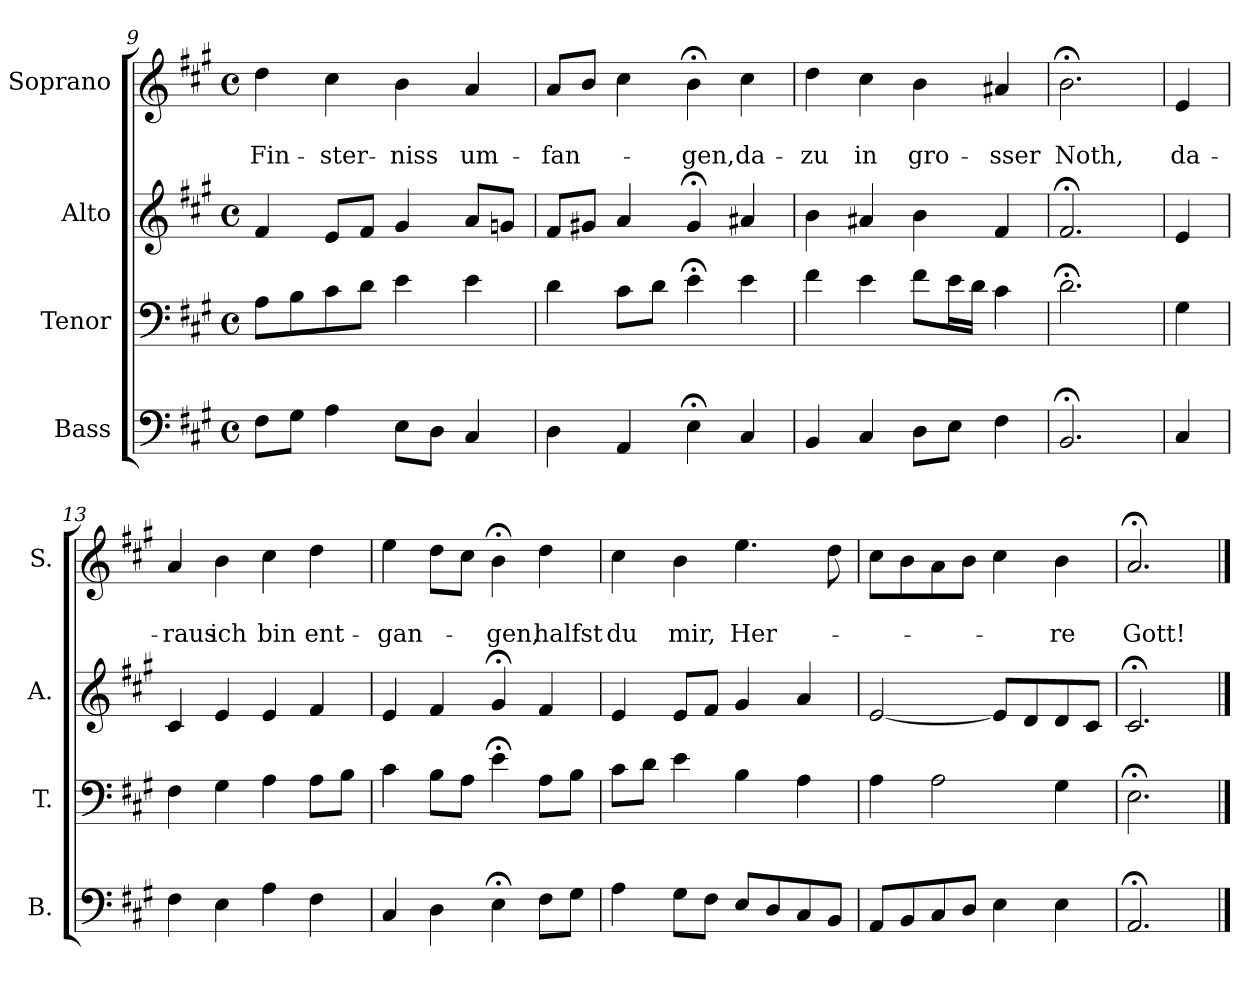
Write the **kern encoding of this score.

**kern	**kern	**kern	**kern	**text	**text
*part4	*part3	*part2	*part1	*part1	*part1
*staff4	*staff3	*staff2	*staff1	*staff1	*staff1
*I"Bass	*I"Tenor	*I"Alto	*I"Soprano	*	*
*I'B.	*I'T.	*I'A.	*I'S.	*	*
*clefF4	*clefF4	*clefG2	*clefG2	*	*
*k[f#c#g#]	*k[f#c#g#]	*k[f#c#g#]	*k[f#c#g#]	*	*
*A:	*A:	*A:	*A:	*	*
*M4/4	*M4/4	*M4/4	*M4/4	*	*
*met(c)	*met(c)	*met(c)	*met(c)	*	*
=9	=9	=9	=9	=9	=9
8F#\L	8A\L	4f#/	4dd\	.	Fin-
8G#\J	8B\	.	.	.	.
4A\	8c#\	8e/L	4cc#\	.	-ster-
.	8d\J	8f#/J	.	.	.
8E\L	4e\	4g#/	4b\	.	-niss
8D\J	.	.	.	.	.
4C#/	4e\	8a/L	4a/	.	um-
.	.	8gn/J	.	.	.
=10	=10	=10	=10	=10	=10
4D\	4d\	8f#/L	8a/L	.	-fan-
.	.	8g#X/J	8b/J	.	.
4AA/	8c#\L	4a/	4cc#\	.	.
.	8d\J	.	.	.	.
4E;<\	4e;<\	4g#;</	4b;<\	.	-gen,
4C#/	4e\	4a#X/	4cc#\	.	da-
=11	=11	=11	=11	=11	=11
4BB/	4f#\	4b\	4dd\	.	-zu
4C#/	4e\	4a#X/	4cc#\	.	in
8D\L	8f#\L	4b\	4b\	.	gro-
8E\J	16e\L	.	.	.	.
.	16d\JJ	.	.	.	.
4F#\	4c#\	4f#/	4a#X/	.	-sser
=12	=12	=12	=12	=12	=12
2.BB;</	2.d;<\	2.f#;</	2.b;<\	.	Noth,
!!LO:LB:g=z
=12a	=12a	=12a	=12a	=12a	=12a
4C#/	4G#\	4e/	4e/	.	da-
=13	=13	=13	=13	=13	=13
4F#\	4F#\	4c#/	4a/	.	-raus
4E\	4G#\	4e/	4b\	.	ich
4A\	4A\	4e/	4cc#\	.	bin
4F#\	8A\L	4f#/	4dd\	.	ent-
.	8B\J	.	.	.	.
=14	=14	=14	=14	=14	=14
4C#/	4c#\	4e/	4ee\	.	-gan-
4D\	8B\L	4f#/	8dd\L	.	.
.	8A\J	.	8cc#\J	.	.
4E;<\	4e;<\	4g#;</	4b;<\	.	-gen,
8F#\L	8A\L	4f#/	4dd\	.	halfst
8G#\J	8B\J	.	.	.	.
=15	=15	=15	=15	=15	=15
4A\	8c#\L	4e/	4cc#\	.	du
.	8d\J	.	.	.	.
8G#\L	4e\	8e/L	4b\	.	mir,
8F#\J	.	8f#/J	.	.	.
8E/L	4B\	4g#/	4.ee\	.	Her-
8D/	.	.	.	.	.
8C#/	4A\	4a/	.	.	.
8BB/J	.	.	8dd\	.	.
=16	=16	=16	=16	=16	=16
8AA/L	4A\	[2e/	8cc#\L	.	.
8BB/	.	.	8b\	.	.
8C#/	2A\	.	8a\	.	.
8D/J	.	.	8b\J	.	.
4E\	.	8e/L]	4cc#\	.	.
.	.	8d/	.	.	.
4E\	4G#\	8d/	4b\	.	-re
.	.	8c#/J	.	.	.
=17	=17	=17	=17	=17	=17
2.AA;</	2.E;<\	2.c#;</	2.a;</	.	Gott!
==	==	==	==	==	==
*-	*-	*-	*-	*-	*-
